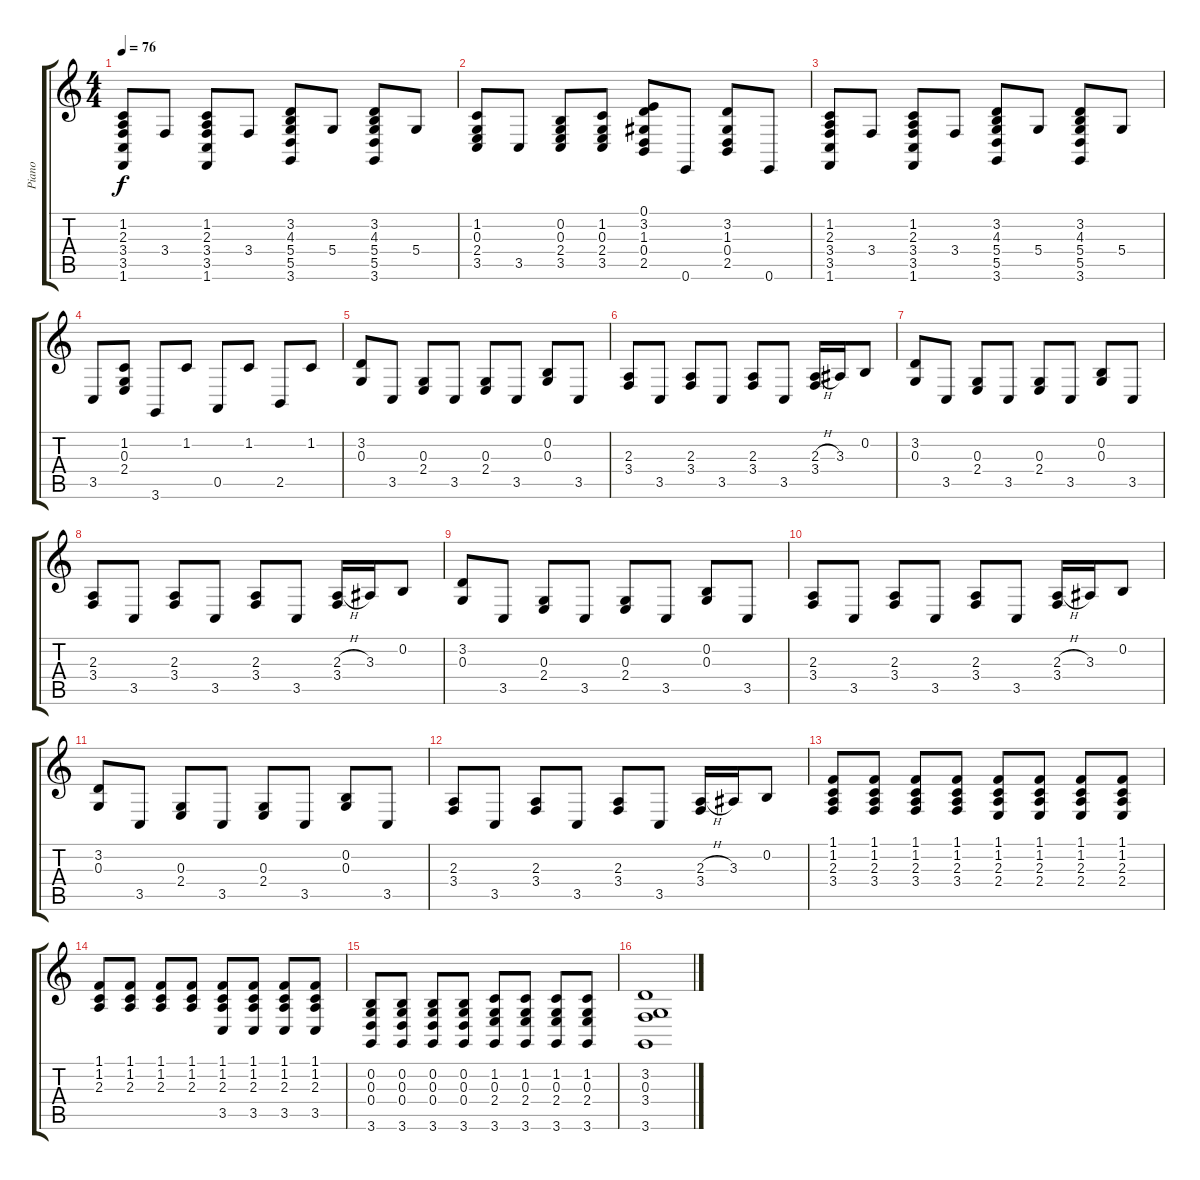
\track ("Piano" "Piano") {instrument acousticgrandpiano}
\staff {score tabs}
\tuning (E4 B3 G3 D3 A2 E2) {hide}
\ts (4 4)
\tempo 76
\clef g2
\ks c
(1.2 2.3 3.4 3.5 1.6).8{dy f} 3.4.8 (1.2 2.3 3.4 3.5 1.6).8 3.4.8 (3.2 4.3 5.4 5.5 3.6).8 5.4.8 (3.2 4.3 5.4 5.5 3.6).8 5.4.8 |
(1.2 0.3 2.4 3.5).8 3.5.8 (0.2 0.3 2.4 3.5).8 (1.2 0.3 2.4 3.5).8 (0.1 3.2 1.3 0.4 2.5).8 0.6.8 (3.2 1.3 0.4 2.5).8 0.6.8 |
(1.2 2.3 3.4 3.5 1.6).8 3.4.8 (1.2 2.3 3.4 3.5 1.6).8 3.4.8 (3.2 4.3 5.4 5.5 3.6).8 5.4.8 (3.2 4.3 5.4 5.5 3.6).8 5.4.8 |
3.5.8 (1.2 0.3 2.4).8 3.6.8 1.2.8 0.5.8 1.2.8 2.5.8 1.2.8 |
(3.2 0.3).8 3.5.8 (0.3 2.4).8 3.5.8 (0.3 2.4).8 3.5.8 (0.2 0.3).8 3.5.8 |
(2.3 3.4).8 3.5.8 (2.3 3.4).8 3.5.8 (2.3 3.4).8 3.5.8 (2.3{h} 3.4).16 3.3.16 0.2.8 |
(3.2 0.3).8 3.5.8 (0.3 2.4).8 3.5.8 (0.3 2.4).8 3.5.8 (0.2 0.3).8 3.5.8 |
(2.3 3.4).8 3.5.8 (2.3 3.4).8 3.5.8 (2.3 3.4).8 3.5.8 (2.3{h} 3.4).16 3.3.16 0.2.8 |
(3.2 0.3).8 3.5.8 (0.3 2.4).8 3.5.8 (0.3 2.4).8 3.5.8 (0.2 0.3).8 3.5.8 |
(2.3 3.4).8 3.5.8 (2.3 3.4).8 3.5.8 (2.3 3.4).8 3.5.8 (2.3{h} 3.4).16 3.3.16 0.2.8 |
(3.2 0.3).8 3.5.8 (0.3 2.4).8 3.5.8 (0.3 2.4).8 3.5.8 (0.2 0.3).8 3.5.8 |
(2.3 3.4).8 3.5.8 (2.3 3.4).8 3.5.8 (2.3 3.4).8 3.5.8 (2.3{h} 3.4).16 3.3.16 0.2.8 |
(1.1 1.2 2.3 3.4).8 (1.1 1.2 2.3 3.4).8 (1.1 1.2 2.3 3.4).8 (1.1 1.2 2.3 3.4).8 (1.1 1.2 2.3 2.4).8 (1.1 1.2 2.3 2.4).8 (1.1 1.2 2.3 2.4).8 (1.1 1.2 2.3 2.4).8 |
(1.1 1.2 2.3).8 (1.1 1.2 2.3).8 (1.1 1.2 2.3).8 (1.1 1.2 2.3).8 (1.1 1.2 2.3 3.5).8 (1.1 1.2 2.3 3.5).8 (1.1 1.2 2.3 3.5).8 (1.1 1.2 2.3 3.5).8 |
(0.2 0.3 0.4 3.6).8 (0.2 0.3 0.4 3.6).8 (0.2 0.3 0.4 3.6).8 (0.2 0.3 0.4 3.6).8 (1.2 0.3 2.4 3.6).8 (1.2 0.3 2.4 3.6).8 (1.2 0.3 2.4 3.6).8 (1.2 0.3 2.4 3.6).8 |
(3.2 0.3 3.4 3.6).1
